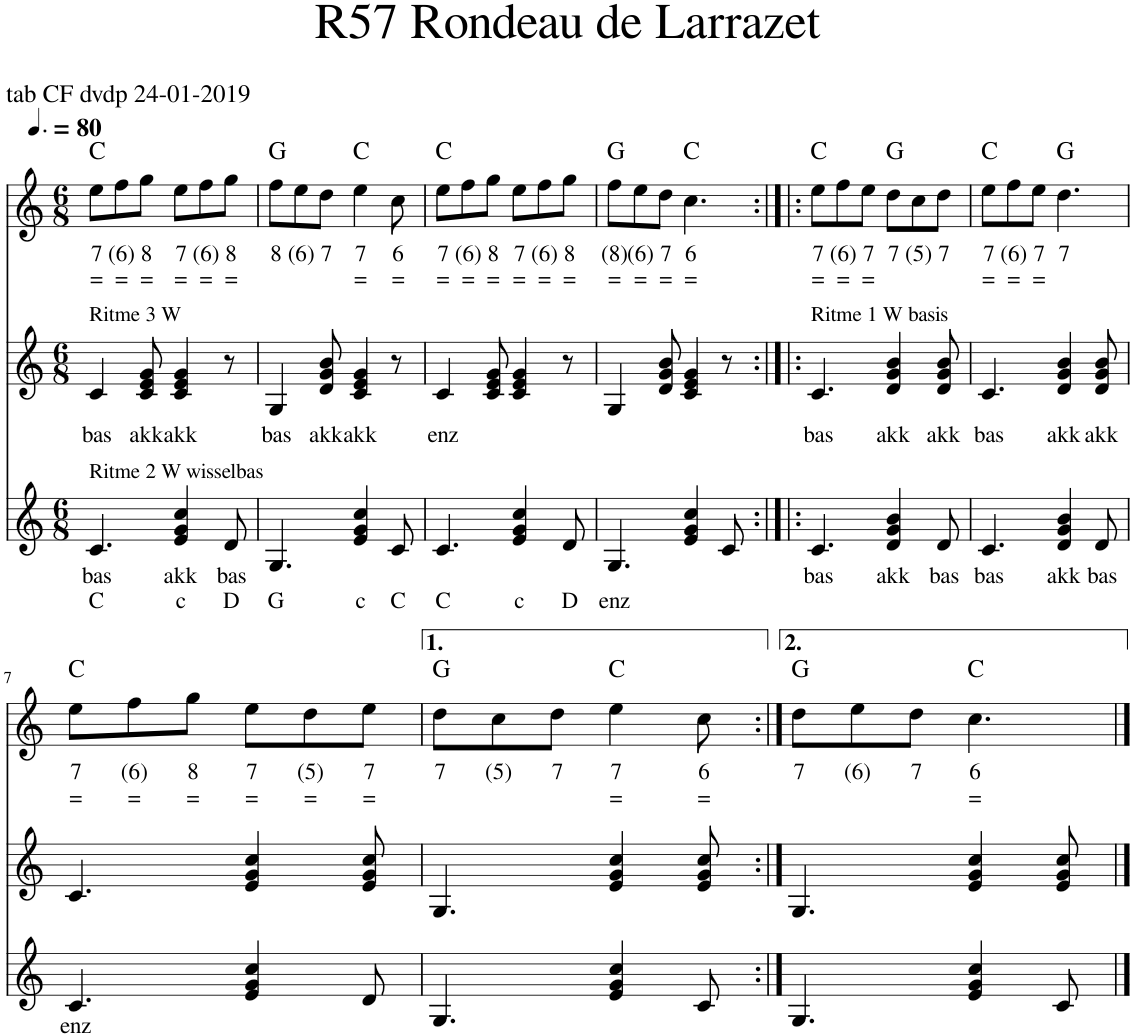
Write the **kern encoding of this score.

**kern	**text	**text	**kern	**text	**kern	**text	**text	**harte
*part3	*part3	*part3	*part2	*part2	*part1	*part1	*part1	*part1
*staff3	*staff3	*staff3	*staff2	*staff2	*staff1	*staff1	*staff1	*
*I"Stem	*	*	*I"Stem	*	*I"Piano	*	*	*
*clefG2	*	*	*clefG2	*	*clefG2	*	*	*
*k[]	*	*	*k[]	*	*k[]	*	*	*
*M6/8	*	*	*M6/8	*	*M6/8	*	*	*
*MM120	*	*	*MM120	*	*MM120	*	*	*
=1	=1	=1	=1	=1	=1	=1	=1	=1
!	!	!	!LO:TX:a:t=Ritme 3 W	!	!	!	!	!
!LO:TX:a:t=Ritme 2 W wisselbas	!	!	!	!	!	!	!	!
!	!LO:LY:b	!LO:LY:b	!	!LO:LY:b	!	!LO:LY:b	!LO:LY:b	!
4.c/	bas	C	4c/	bas	8ee\L	7	=	C:maj
!	!	!	!	!	!	!LO:LY:b	!LO:LY:b	!
.	.	.	.	.	8ff\	(6)	=	.
!	!	!	!	!LO:LY:b	!	!LO:LY:b	!LO:LY:b	!
.	.	.	8c/ 8e/ 8g/	akk	8gg\J	8	=	.
!	!LO:LY:b	!LO:LY:b	!	!LO:LY:b	!	!LO:LY:b	!LO:LY:b	!
4e/ 4g/ 4cc/	akk	c	4c/ 4e/ 4g/	akk	8ee\L	7	=	.
!	!	!	!	!	!	!LO:LY:b	!LO:LY:b	!
.	.	.	.	.	8ff\	(6)	=	.
!	!LO:LY:b	!LO:LY:b	!	!	!	!LO:LY:b	!LO:LY:b	!
8d/	bas	D	8r	.	8gg\J	8	=	.
=2	=2	=2	=2	=2	=2	=2	=2	=2
!	!	!LO:LY:b	!	!LO:LY:b	!	!LO:LY:b	!	!
4.G/	.	G	4G/	bas	8ff\L	8	.	G:maj
!	!	!	!	!	!	!LO:LY:b	!	!
.	.	.	.	.	8ee\	(6)	.	.
!	!	!	!	!LO:LY:b	!	!LO:LY:b	!	!
.	.	.	8d/ 8g/ 8b/	akk	8dd\J	7	.	.
!	!	!LO:LY:b	!	!LO:LY:b	!	!LO:LY:b	!LO:LY:b	!
4e/ 4g/ 4cc/	.	c	4c/ 4e/ 4g/	akk	4ee\	7	=	C:maj
!	!	!LO:LY:b	!	!	!	!LO:LY:b	!LO:LY:b	!
8c/	.	C	8r	.	8cc\	6	=	.
=3	=3	=3	=3	=3	=3	=3	=3	=3
!	!	!LO:LY:b	!	!LO:LY:b	!	!LO:LY:b	!LO:LY:b	!
4.c/	.	C	4c/	enz	8ee\L	7	=	C:maj
!	!	!	!	!	!	!LO:LY:b	!LO:LY:b	!
.	.	.	.	.	8ff\	(6)	=	.
!	!	!	!	!	!	!LO:LY:b	!LO:LY:b	!
.	.	.	8c/ 8e/ 8g/	.	8gg\J	8	=	.
!	!	!LO:LY:b	!	!	!	!LO:LY:b	!LO:LY:b	!
4e/ 4g/ 4cc/	.	c	4c/ 4e/ 4g/	.	8ee\L	7	=	.
!	!	!	!	!	!	!LO:LY:b	!LO:LY:b	!
.	.	.	.	.	8ff\	(6)	=	.
!	!	!LO:LY:b	!	!	!	!LO:LY:b	!LO:LY:b	!
8d/	.	D	8r	.	8gg\J	8	=	.
=4	=4	=4	=4	=4	=4	=4	=4	=4
!	!	!LO:LY:b	!	!	!	!LO:LY:b	!LO:LY:b	!
4.G/	.	enz	4G/	.	8ff\L	(8)	=	G:maj
!	!	!	!	!	!	!LO:LY:b	!LO:LY:b	!
.	.	.	.	.	8ee\	(6)	=	.
!	!	!	!	!	!	!LO:LY:b	!LO:LY:b	!
.	.	.	8d/ 8g/ 8b/	.	8dd\J	7	=	.
!	!	!	!	!	!	!LO:LY:b	!LO:LY:b	!
4e/ 4g/ 4cc/	.	.	4c/ 4e/ 4g/	.	4.cc\	6	=	C:maj
8c/	.	.	8r	.	.	.	.	.
=5:|!|:	=5:|!|:	=5:|!|:	=5:|!|:	=5:|!|:	=5:|!|:	=5:|!|:	=5:|!|:	=5:|!|:
!	!	!	!LO:TX:a:t=Ritme 1 W basis	!	!	!	!	!
!	!LO:LY:b	!	!	!LO:LY:b	!	!LO:LY:b	!LO:LY:b	!
4.c/	bas	.	4.c/	bas	8ee\L	7	=	C:maj
!	!	!	!	!	!	!LO:LY:b	!LO:LY:b	!
.	.	.	.	.	8ff\	(6)	=	.
!	!	!	!	!	!	!LO:LY:b	!LO:LY:b	!
.	.	.	.	.	8ee\J	7	=	.
!	!LO:LY:b	!	!	!LO:LY:b	!	!LO:LY:b	!	!
4d/ 4g/ 4b/	akk	.	4d/ 4g/ 4b/	akk	8dd\L	7	.	G:maj
!	!	!	!	!	!	!LO:LY:b	!	!
.	.	.	.	.	8cc\	(5)	.	.
!	!LO:LY:b	!	!	!LO:LY:b	!	!LO:LY:b	!	!
8d/	bas	.	8d/ 8g/ 8b/	akk	8dd\J	7	.	.
=6	=6	=6	=6	=6	=6	=6	=6	=6
!	!LO:LY:b	!	!	!LO:LY:b	!	!LO:LY:b	!LO:LY:b	!
4.c/	bas	.	4.c/	bas	8ee\L	7	=	C:maj
!	!	!	!	!	!	!LO:LY:b	!LO:LY:b	!
.	.	.	.	.	8ff\	(6)	=	.
!	!	!	!	!	!	!LO:LY:b	!LO:LY:b	!
.	.	.	.	.	8ee\J	7	=	.
!	!LO:LY:b	!	!	!LO:LY:b	!	!LO:LY:b	!	!
4d/ 4g/ 4b/	akk	.	4d/ 4g/ 4b/	akk	4.dd\	7	.	G:maj
!	!LO:LY:b	!	!	!LO:LY:b	!	!	!	!
8d/	bas	.	8d/ 8g/ 8b/	akk	.	.	.	.
!!LO:LB:g=z
=7	=7	=7	=7	=7	=7	=7	=7	=7
!	!LO:LY:b	!	!	!	!	!LO:LY:b	!LO:LY:b	!
4.c/	enz	.	4.c/	.	8ee\L	7	=	C:maj
!	!	!	!	!	!	!LO:LY:b	!LO:LY:b	!
.	.	.	.	.	8ff\	(6)	=	.
!	!	!	!	!	!	!LO:LY:b	!LO:LY:b	!
.	.	.	.	.	8gg\J	8	=	.
!	!	!	!	!	!	!LO:LY:b	!LO:LY:b	!
4e/ 4g/ 4cc/	.	.	4e/ 4g/ 4cc/	.	8ee\L	7	=	.
!	!	!	!	!	!	!LO:LY:b	!LO:LY:b	!
.	.	.	.	.	8dd\	(5)	=	.
!	!	!	!	!	!	!LO:LY:b	!LO:LY:b	!
8d/	.	.	8e/ 8g/ 8cc/	.	8ee\J	7	=	.
=8	=8	=8	=8	=8	=8	=8	=8	=8
!	!	!	!	!	!	!LO:LY:b	!	!
4.G/	.	.	4.G/	.	8dd\L	7	.	G:maj
!	!	!	!	!	!	!LO:LY:b	!	!
.	.	.	.	.	8cc\	(5)	.	.
!	!	!	!	!	!	!LO:LY:b	!	!
.	.	.	.	.	8dd\J	7	.	.
!	!	!	!	!	!	!LO:LY:b	!LO:LY:b	!
4e/ 4g/ 4cc/	.	.	4e/ 4g/ 4cc/	.	4ee\	7	=	C:maj
!	!	!	!	!	!	!LO:LY:b	!LO:LY:b	!
8c/	.	.	8e/ 8g/ 8cc/	.	8cc\	6	=	.
=9:|!	=9:|!	=9:|!	=9:|!	=9:|!	=9:|!	=9:|!	=9:|!	=9:|!
!	!	!	!	!	!	!LO:LY:b	!	!
4.G/	.	.	4.G/	.	8dd\L	7	.	G:maj
!	!	!	!	!	!	!LO:LY:b	!	!
.	.	.	.	.	8ee\	(6)	.	.
!	!	!	!	!	!	!LO:LY:b	!	!
.	.	.	.	.	8dd\J	7	.	.
!	!	!	!	!	!	!LO:LY:b	!LO:LY:b	!
4e/ 4g/ 4cc/	.	.	4e/ 4g/ 4cc/	.	4.cc\	6	=	C:maj
8c/	.	.	8e/ 8g/ 8cc/	.	.	.	.	.
==	==	==	==	==	==	==	==	==
*-	*-	*-	*-	*-	*-	*-	*-	*-
